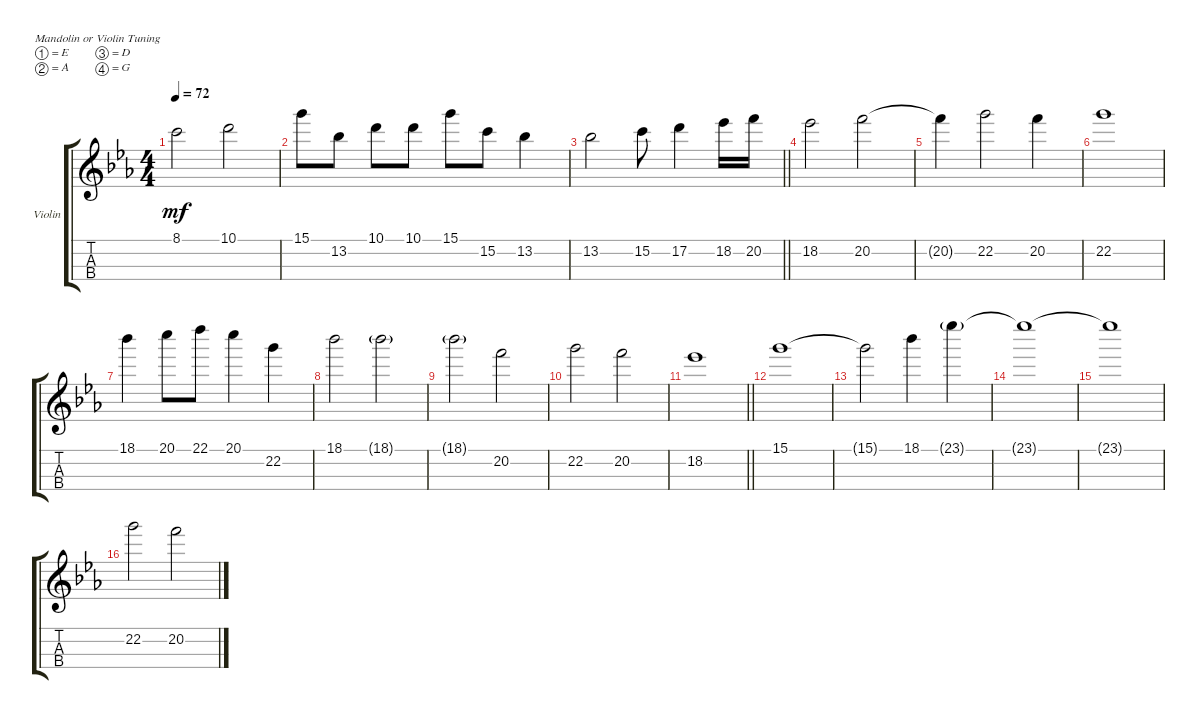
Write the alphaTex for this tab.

\defaultSystemsLayout 4
\bracketExtendMode groupsimilarinstruments
\firstSystemTrackNameOrientation horizontal
\otherSystemsTrackNameOrientation horizontal
\track ("Violin overdub" "Violin") {instrument violin}
\staff {score tabs}
\tuning (E5 A4 D4 G3)
\ts (4 4)
\tempo 72
\clef g2
\scale
0.333333
\ks eb
8.1.2{dy mf} 10.1.2 |
\scale
0.333333 15.1.8 13.2.8 10.1.8 10.1.8 15.1.8 15.2.8 13.2.4 |
\scale
0.333333
\barLineRight lightlight
13.2.2 15.2.8 17.2.4 18.2.16 20.2.16 |
\scale
0.333333 18.2.2 20.2.2 |
\scale
0.333333 20.2{t}.4 22.2.2 20.2.4 |
\scale
0.333333 22.2.1 |
\scale
0.333333 18.1.4 20.1.8 22.1.8 20.1.4 22.2.4 |
\scale
0.333333 18.1.2 18.1{g}.2 |
\scale
0.333333 18.1{g}.2 20.2.2 |
\scale
0.333333 22.2.2 20.2.2 |
\scale
0.333333
\barLineRight lightlight
18.2.1 |
\scale
0.333333 15.1.1 |
\scale
0.333333 15.1{t}.2 18.1.4 23.1{g}.4 |
\scale
0.333333 23.1{t}.1 |
\scale
0.333333 23.1{t}.1 |
\scale
0.333333 22.2.2 20.2.2
